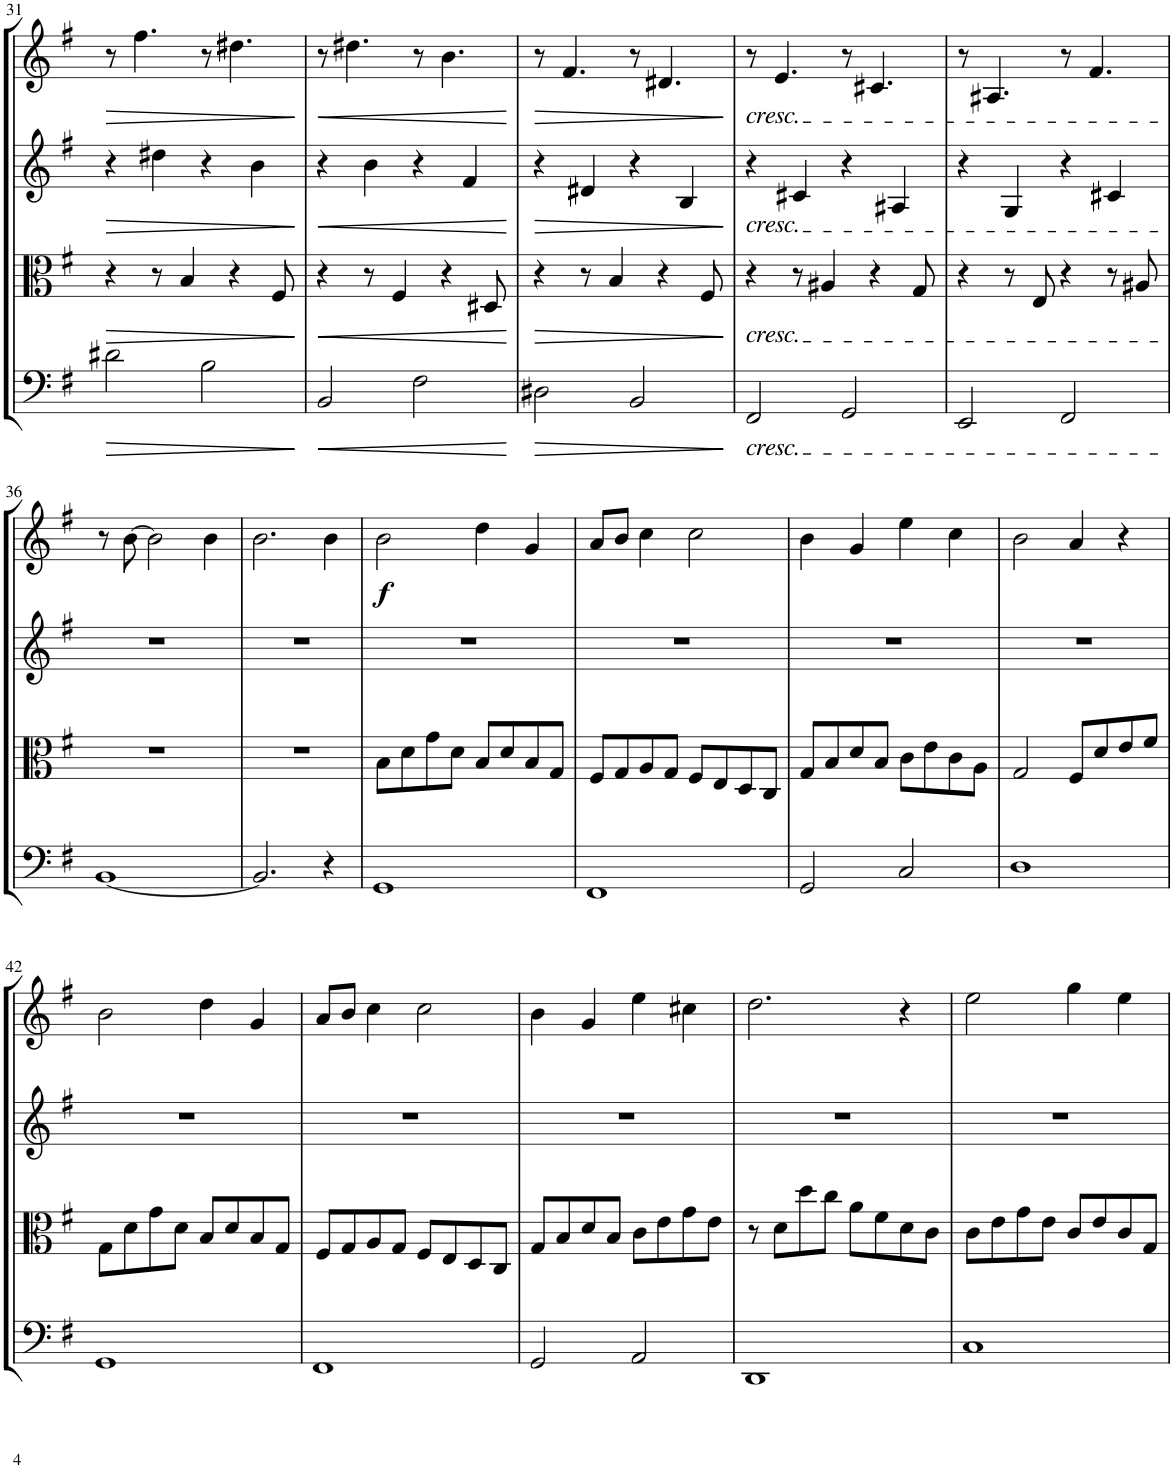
**kern	**dynam	**kern	**dynam	**kern	**dynam	**kern	**dynam
*part4	*part4	*part3	*part3	*part2	*part2	*part1	*part1
*staff4	*staff4	*staff3	*staff3	*staff2	*staff2	*staff1	*staff1
*I"Violoncello	*	*I"Viola	*	*I"Violin II	*	*I"Violin I	*
*I'Vc	*	*I'Vla	*	*I'Vln	*	*I'Vln	*
!!LO:PB:g=z
*clefF4	*	*clefC3	*	*clefG2	*	*clefG2	*
*k[f#]	*	*k[f#]	*	*k[f#]	*	*k[f#]	*
*M4/4	*	*M4/4	*	*M4/4	*	*M4/4	*
=31	=31	=31	=31	=31	=31	=31	=31
!	!LO:HP:b	!	!LO:HP:b	!	!LO:HP:b	!	!LO:HP:b
2d#X\	>	4r	>	4r	>	8r	>
.	.	.	.	.	.	4.ff#\	.
.	.	8r	.	4dd#X\	.	.	.
.	.	4B/	.	.	.	.	.
2B\	.	.	.	4r	.	8r	.
.	.	4r	.	.	.	4.dd#X\	.
.	.	.	.	4b\	.	.	.
.	.	8F#/	.	.	.	.	.
.	]	.	]	.	]	.	]
=32	=32	=32	=32	=32	=32	=32	=32
!	!LO:HP:b	!	!LO:HP:b	!	!LO:HP:b	!	!LO:HP:b
2BB/	<	4r	<	4r	<	8r	<
.	.	.	.	.	.	4.dd#X\	.
.	.	8r	.	4b\	.	.	.
.	.	4F#/	.	.	.	.	.
2F#\	.	.	.	4r	.	8r	.
.	.	4r	.	.	.	4.b\	.
.	.	.	.	4f#/	.	.	.
.	.	8D#X/	.	.	.	.	.
.	[	.	[	.	[	.	[
=33	=33	=33	=33	=33	=33	=33	=33
!	!LO:HP:b	!	!LO:HP:b	!	!LO:HP:b	!	!LO:HP:b
2D#X\	>	4r	>	4r	>	8r	>
.	.	.	.	.	.	4.f#/	.
.	.	8r	.	4d#X/	.	.	.
.	.	4B/	.	.	.	.	.
2BB/	.	.	.	4r	.	8r	.
.	.	4r	.	.	.	4.d#X/	.
.	.	.	.	4B/	.	.	.
.	.	8F#/	.	.	.	.	.
.	]	.	]	.	]	.	]
=34	=34	=34	=34	=34	=34	=34	=34
!	!	!	!	!	!	!LO:TX:b:i:t=cresc.	!
!	!	!	!	!LO:TX:b:i:t=cresc.	!	!	!
!	!	!LO:TX:b:i:t=cresc.	!	!	!	!	!
!LO:TX:b:i:t=cresc.	!	!	!	!	!	!	!
2FF#/	.	4r	.	4r	.	8r	.
.	.	.	.	.	.	4.e/	.
.	.	8r	.	4c#X/	.	.	.
.	.	4A#X/	.	.	.	.	.
2GG/	.	.	.	4r	.	8r	.
.	.	4r	.	.	.	4.c#X/	.
.	.	.	.	4A#X/	.	.	.
.	.	8G/	.	.	.	.	.
=35	=35	=35	=35	=35	=35	=35	=35
2EE/	.	4r	.	4r	.	8r	.
.	.	.	.	.	.	4.A#X/	.
.	.	8r	.	4G/	.	.	.
.	.	8E/	.	.	.	.	.
2FF#/	.	4r	.	4r	.	8r	.
.	.	.	.	.	.	4.f#/	.
.	.	8r	.	4c#X/	.	.	.
.	.	8A#X/	.	.	.	.	.
!!LO:LB:g=z
=36	=36	=36	=36	=36	=36	=36	=36
[1BB	.	1r	.	1r	.	8r	.
.	.	.	.	.	.	[8b\	.
.	.	.	.	.	.	2b\]	.
.	.	.	.	.	.	4b\	.
=37	=37	=37	=37	=37	=37	=37	=37
2.BB/]	.	1r	.	1r	.	2.b\	.
4r	.	.	.	.	.	4b\	.
=38	=38	=38	=38	=38	=38	=38	=38
!	!	!	!	!	!	!	!LO:DY:b
1GG	.	8B\L	.	1r	.	2b\	f
.	.	8d\	.	.	.	.	.
.	.	8g\	.	.	.	.	.
.	.	8d\J	.	.	.	.	.
.	.	8B/L	.	.	.	4dd\	.
.	.	8d/	.	.	.	.	.
.	.	8B/	.	.	.	4g/	.
.	.	8G/J	.	.	.	.	.
=39	=39	=39	=39	=39	=39	=39	=39
1FF#	.	8F#/L	.	1r	.	8a/L	.
.	.	8G/	.	.	.	8b/J	.
.	.	8A/	.	.	.	4cc\	.
.	.	8G/J	.	.	.	.	.
.	.	8F#/L	.	.	.	2cc\	.
.	.	8E/	.	.	.	.	.
.	.	8D/	.	.	.	.	.
.	.	8C/J	.	.	.	.	.
=40	=40	=40	=40	=40	=40	=40	=40
2GG/	.	8G/L	.	1r	.	4b\	.
.	.	8B/	.	.	.	.	.
.	.	8d/	.	.	.	4g/	.
.	.	8B/J	.	.	.	.	.
2C/	.	8c\L	.	.	.	4ee\	.
.	.	8e\	.	.	.	.	.
.	.	8c\	.	.	.	4cc\	.
.	.	8A\J	.	.	.	.	.
=41	=41	=41	=41	=41	=41	=41	=41
1D	.	2G/	.	1r	.	2b\	.
.	.	8F#/L	.	.	.	4a/	.
.	.	8d/	.	.	.	.	.
.	.	8e/	.	.	.	4r	.
.	.	8f#/J	.	.	.	.	.
!!LO:LB:g=z
=42	=42	=42	=42	=42	=42	=42	=42
1GG	.	8G\L	.	1r	.	2b\	.
.	.	8d\	.	.	.	.	.
.	.	8g\	.	.	.	.	.
.	.	8d\J	.	.	.	.	.
.	.	8B/L	.	.	.	4dd\	.
.	.	8d/	.	.	.	.	.
.	.	8B/	.	.	.	4g/	.
.	.	8G/J	.	.	.	.	.
=43	=43	=43	=43	=43	=43	=43	=43
1FF#	.	8F#/L	.	1r	.	8a/L	.
.	.	8G/	.	.	.	8b/J	.
.	.	8A/	.	.	.	4cc\	.
.	.	8G/J	.	.	.	.	.
.	.	8F#/L	.	.	.	2cc\	.
.	.	8E/	.	.	.	.	.
.	.	8D/	.	.	.	.	.
.	.	8C/J	.	.	.	.	.
=44	=44	=44	=44	=44	=44	=44	=44
2GG/	.	8G/L	.	1r	.	4b\	.
.	.	8B/	.	.	.	.	.
.	.	8d/	.	.	.	4g/	.
.	.	8B/J	.	.	.	.	.
2AA/	.	8c\L	.	.	.	4ee\	.
.	.	8e\	.	.	.	.	.
.	.	8g\	.	.	.	4cc#X\	.
.	.	8e\J	.	.	.	.	.
=45	=45	=45	=45	=45	=45	=45	=45
1DD	.	8r	.	1r	.	2.dd\	.
.	.	8d\L	.	.	.	.	.
.	.	8dd\	.	.	.	.	.
.	.	8cc\J	.	.	.	.	.
.	.	8a\L	.	.	.	.	.
.	.	8f#\	.	.	.	.	.
.	.	8d\	.	.	.	4r	.
.	.	8c\J	.	.	.	.	.
=46	=46	=46	=46	=46	=46	=46	=46
1C	.	8c\L	.	1r	.	2ee\	.
.	.	8e\	.	.	.	.	.
.	.	8g\	.	.	.	.	.
.	.	8e\J	.	.	.	.	.
.	.	8c/L	.	.	.	4gg\	.
.	.	8e/	.	.	.	.	.
.	.	8c/	.	.	.	4ee\	.
.	.	8G/J	.	.	.	.	.
=	=	=	=	=	=	=	=
*-	*-	*-	*-	*-	*-	*-	*-
